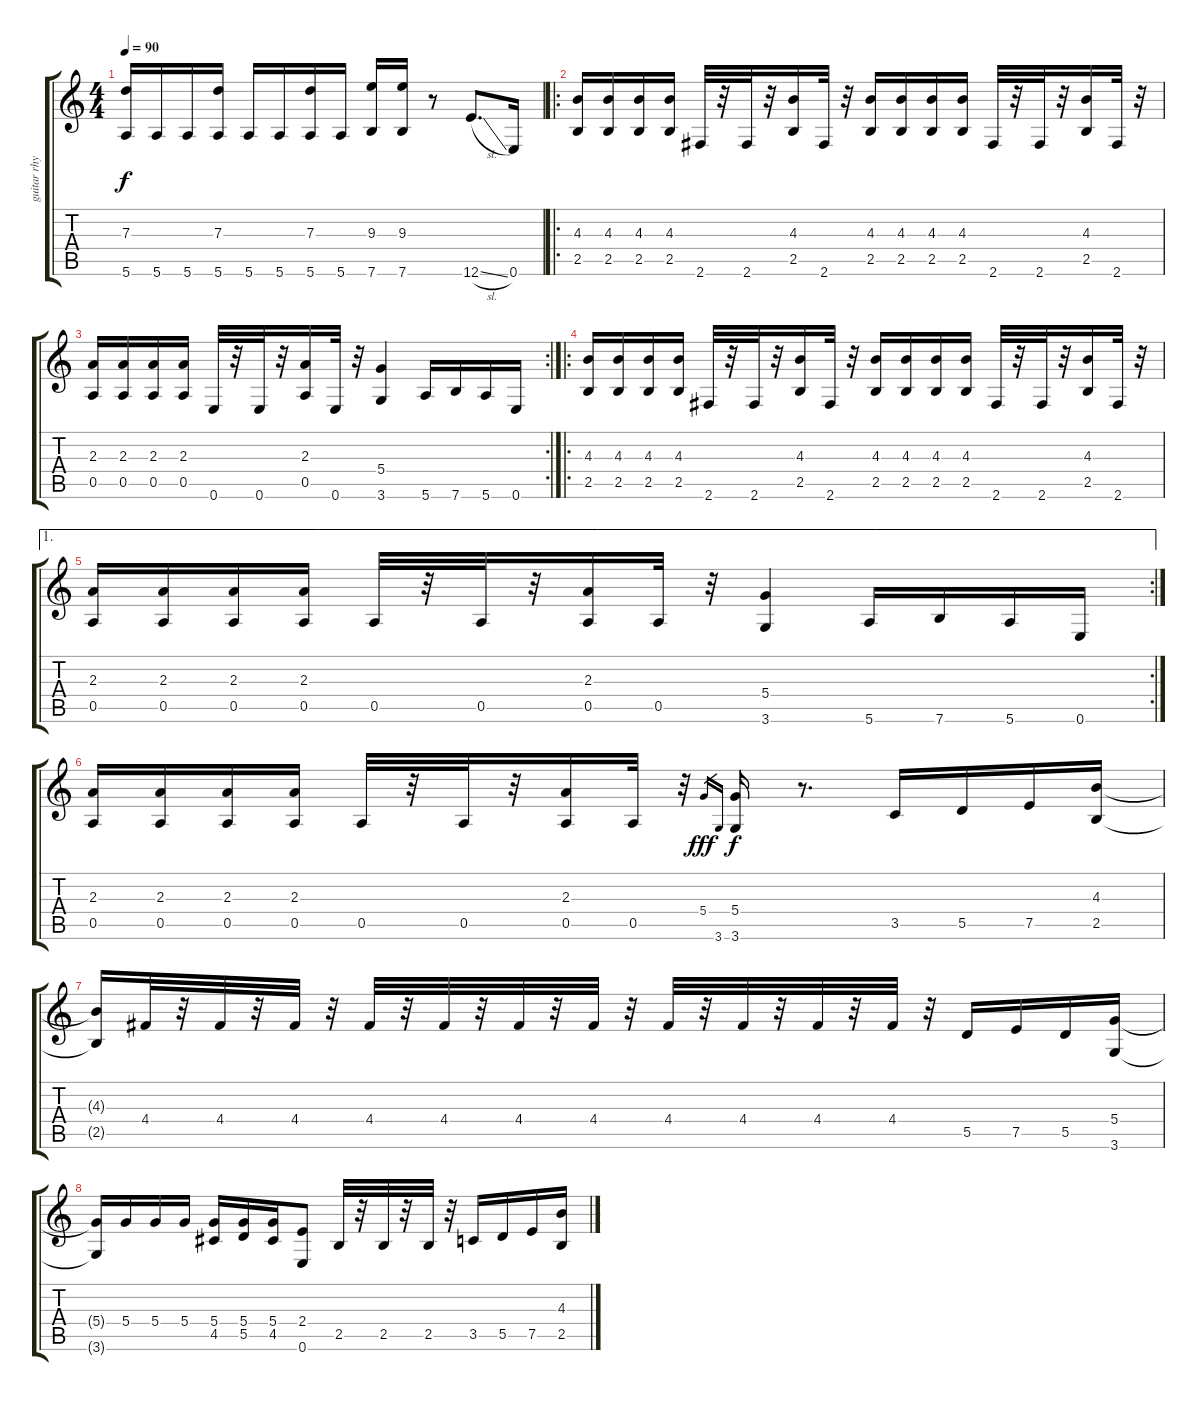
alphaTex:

\track ("guitar rhythm right" "guitar rhy") {instrument distortionguitar}
\staff {score tabs}
\tuning (E4 B3 G3 D3 A2 E2) {hide}
\ts (4 4)
\tempo 90
\clef g2
\ks c
(7.3 5.6).16{dy f} 5.6.16 5.6.16 (7.3 5.6).16 5.6.16 5.6.16 (7.3 5.6).16 5.6.16 (9.3 7.6).16 (9.3 7.6).16 r.8 12.6{sl}.8{d} 0.6.16 |
\ro
(4.3 2.5).16 (4.3 2.5).16 (4.3 2.5).16 (4.3 2.5).16 2.6.32 r.32 2.6.32 r.32 (4.3 2.5).16 2.6.32 r.32 (4.3 2.5).16 (4.3 2.5).16 (4.3 2.5).16 (4.3 2.5).16 2.6.32 r.32 2.6.32 r.32 (4.3 2.5).16 2.6.32 r.32 |
\rc 2
(2.3 0.5).16 (2.3 0.5).16 (2.3 0.5).16 (2.3 0.5).16 0.6.32 r.32 0.6.32 r.32 (2.3 0.5).16 0.6.32 r.32 (5.4 3.6).4 5.6.16 7.6.16 5.6.16 0.6.16 |
\ro
(4.3 2.5).16 (4.3 2.5).16 (4.3 2.5).16 (4.3 2.5).16 2.6.32 r.32 2.6.32 r.32 (4.3 2.5).16 2.6.32 r.32 (4.3 2.5).16 (4.3 2.5).16 (4.3 2.5).16 (4.3 2.5).16 2.6.32 r.32 2.6.32 r.32 (4.3 2.5).16 2.6.32 r.32 |
\ae 1
\rc 2
(2.3 0.5).16 (2.3 0.5).16 (2.3 0.5).16 (2.3 0.5).16 0.5.32 r.32 0.5.32 r.32 (2.3 0.5).16 0.5.32 r.32 (5.4 3.6).4 5.6.16 7.6.16 5.6.16 0.6.16 |
(2.3 0.5).16 (2.3 0.5).16 (2.3 0.5).16 (2.3 0.5).16 0.5.32 r.32 0.5.32 r.32 (2.3 0.5).16 0.5.32 r.32 5.4.16{gr dy fff} 3.6.16{gr} (5.4 3.6).16{dy f} r.8{d} 3.5.16 5.5.16 7.5.16 (4.3 2.5).16 |
(4.3{t} 2.5{t}).16 4.4.32 r.32 4.4.32 r.32 4.4.32 r.32 4.4.32 r.32 4.4.32 r.32 4.4.32 r.32 4.4.32 r.32 4.4.32 r.32 4.4.32 r.32 4.4.32 r.32 4.4.32 r.32 5.5.16 7.5.16 5.5.16 (5.4 3.6).16 |
(5.4{t} 3.6{t}).16 5.4.16 5.4.16 5.4.16 (5.4 4.5).16 (5.4 5.5).16 (5.4 4.5).16 (2.4 0.6).8 2.5.32 r.32 2.5.32 r.32 2.5.32 r.32 3.5.16 5.5.16 7.5.16 (4.3 2.5).16
